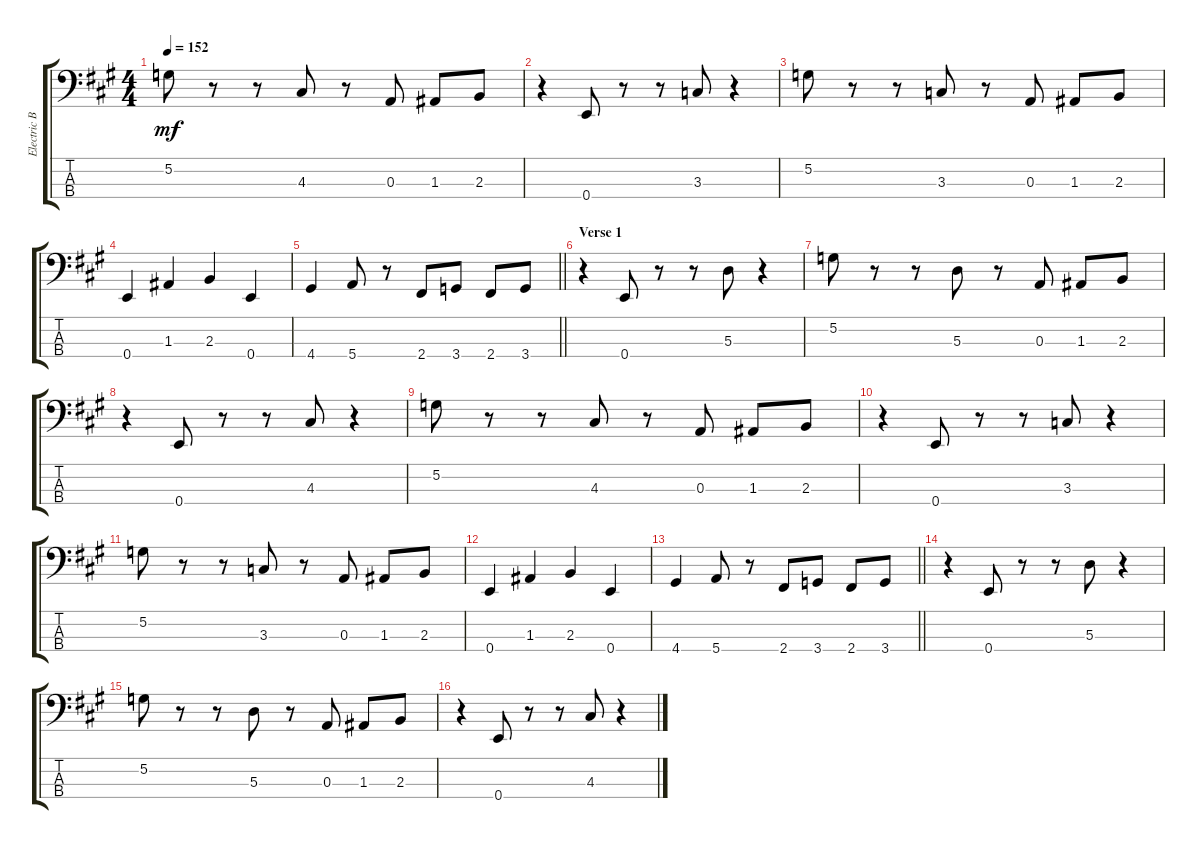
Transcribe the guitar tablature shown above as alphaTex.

\track ("Electric Bass" "Electric B") {instrument electricbassfinger}
\staff {score tabs}
\tuning (G2 D2 A1 E1) {hide}
\ts (4 4)
\tempo 152
\clef f4
\ks a
5.2.8{dy mf} r.8 r.8 4.3.8 r.8 0.3.8 1.3.8 2.3.8 |
r.4 0.4.8 r.8 r.8 3.3.8 r.4 |
5.2.8 r.8 r.8 3.3.8 r.8 0.3.8 1.3.8 2.3.8 |
0.4.4 1.3.4 2.3.4 0.4.4 |
\barLineRight lightlight
4.4.4 5.4.8 r.8 2.4.8 3.4.8 2.4.8 3.4.8 |
\section ("" "Verse 1")
r.4 0.4.8 r.8 r.8 5.3.8 r.4 |
5.2.8 r.8 r.8 5.3.8 r.8 0.3.8 1.3.8 2.3.8 |
r.4 0.4.8 r.8 r.8 4.3.8 r.4 |
5.2.8 r.8 r.8 4.3.8 r.8 0.3.8 1.3.8 2.3.8 |
r.4 0.4.8 r.8 r.8 3.3.8 r.4 |
5.2.8 r.8 r.8 3.3.8 r.8 0.3.8 1.3.8 2.3.8 |
0.4.4 1.3.4 2.3.4 0.4.4 |
\barLineRight lightlight
4.4.4 5.4.8 r.8 2.4.8 3.4.8 2.4.8 3.4.8 |
r.4 0.4.8 r.8 r.8 5.3.8 r.4 |
5.2.8 r.8 r.8 5.3.8 r.8 0.3.8 1.3.8 2.3.8 |
r.4 0.4.8 r.8 r.8 4.3.8 r.4
